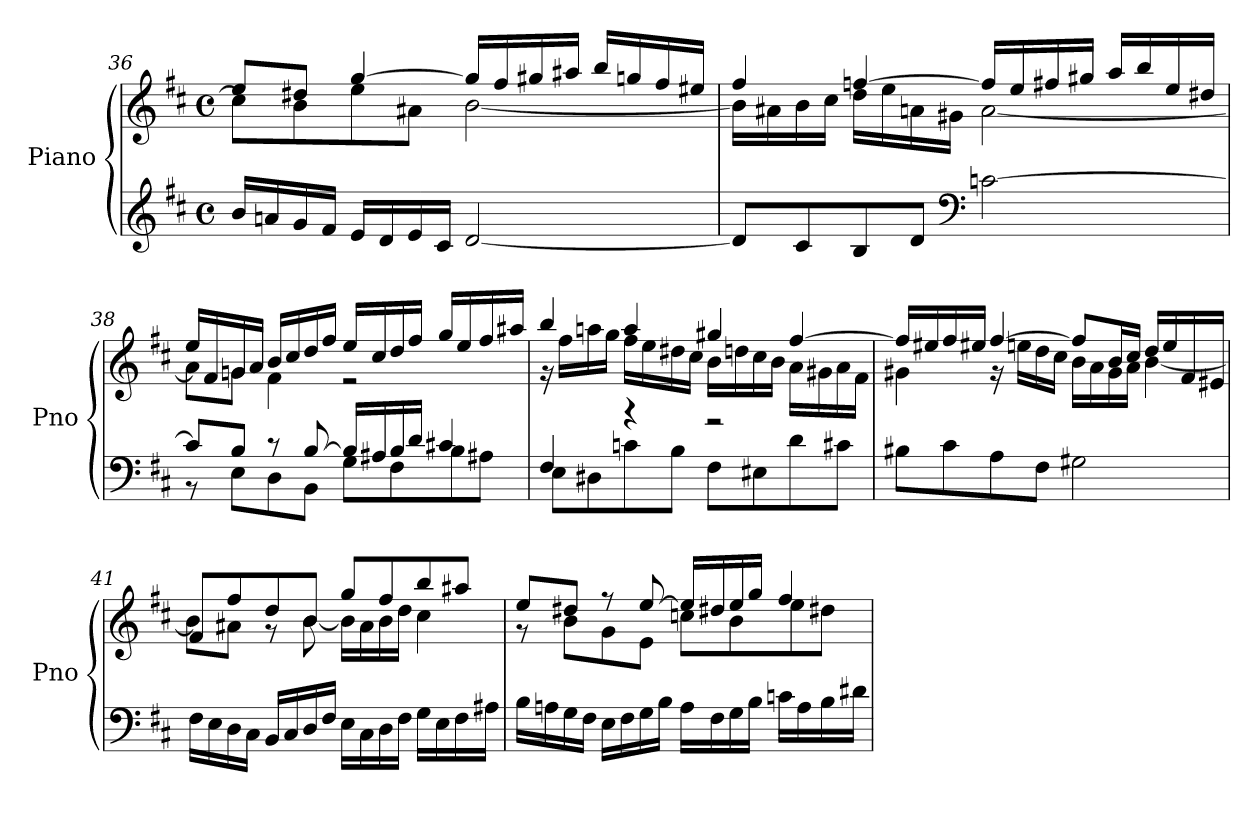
**kern	**kern
*part1	*part1
*staff2	*staff1
*I"Piano	*
*I'Pno	*
!!LO:PB:g=z
*clefG2	*clefG2
*k[f#c#]	*k[f#c#]
*M4/4	*M4/4
*met(c)	*met(c)
=36	=36
*	*^
16b/LL	8ee/L	8cc#\L]
16an/	.	.
16g/	8dd#X/J	8b\
16f#/JJ	.	.
16e/LL	[4gg/	8ee\
16d/	.	.
16e/	.	8a#X\J
16c#/JJ	.	.
[2d/	16gg/LL]	[2b\
.	16ff#/	.
.	16gg#X/	.
.	16aa#X/JJ	.
.	16bb/LL	.
.	16ggn/	.
.	16ff#/	.
.	16ee#X/JJ	.
=37	=37	=37
8d/L]	4ff#/	16b\LL]
.	.	16a#X\
8c#/	.	16b\
.	.	16cc#\JJ
8B/	[4ffn/	16dd\LL
.	.	16ee\
8d/J	.	16an\
.	.	16g#X\JJ
*clefF4	*	*
[2cn\	16ff/LL]	[2a\
.	16ee/	.
.	16ff#X/	.
.	16gg#X/JJ	.
.	16aa/LL	.
.	16bb/	.
.	16ee/	.
.	16dd#X/JJ	.
!!LO:LB:g=z	!!
=38	=38	=38
*^	*	*
8c/L]	8r	16ee/LL	8a\L]
.	.	16f#/	.
8B/J	8E\L	16gn/	8g\J
.	.	16a/JJ	.
8r	8D\	16b/LL	4f#\
.	.	16cc#/	.
[8B/	8BB\J	16dd/	.
.	.	16ff#/JJ	.
16B/LL]	8G\L	16ee/LL	2r
16A#X/	.	16cc#/	.
16B/	8F#\	16dd/	.
16d/JJ	.	16ff#/JJ	.
4c#X/	8B\	16gg/LL	.
.	.	16ee/	.
.	8A#X\J	16ff#/	.
.	.	16aa#X/JJ	.
=39	=39	=39	=39
4F#/	8E\L	4bb/	16r
.	.	.	16ff#\LL
.	8D#X\	.	16aan\
.	.	.	16gg\JJ
4r	8cn\	4aa/	16ff#\LL
.	.	.	16ee\
.	8B\J	.	16dd#X\
.	.	.	16cc#\JJ
2r	8F#\L	4gg#X/	16b\LL
.	.	.	16ddn\
.	8E#X\	.	16cc#\
.	.	.	16b\JJ
.	8d\	[4ff#/	16a\LL
.	.	.	16g#X\
.	8c#X\J	.	16a\
.	.	.	16f#\JJ
*v	*v	*	*
!!LO:LB:g=z	!!
=40	=40	=40
8B#X\L	16ff#/LL]	4g#X\
.	16ee#X/	.
8c#\	16ff#/	.
.	16ee#X/JJ	.
8A\	[4ff#/	16r
.	.	16een\LL
8F#\J	.	16dd\
.	.	16cc#\JJ
2G#X\	8ff#/L]	16b\LL
.	.	16a\
.	16b/L	16g#\
.	16cc#/JJ	16a\JJ
.	16dd/LL	[4b\
.	16ee/	.
.	16f#/	.
.	16e#X/JJ	.
=41	=41	=41
16F#\LL	8f#/L	8b\L]
16E\	.	.
16D\	8ff#/	8a#X\J
16C#\JJ	.	.
16BB/LL	8dd/	8r
16C#/	.	.
16D/	8b/J	[8b\
16F#/JJ	.	.
16E\LL	8gg/L	16b\LL]
16C#\	.	16a#\
16D\	8ff#/	16b\
16F#\JJ	.	16dd\JJ
16G\LL	8bb/	4cc#\
16E\	.	.
16F#\	8aa#X/J	.
16A#X\JJ	.	.
!!LO:LB:g=z	!!
=42	=42	=42
16B\LL	8ee/L	8r
16An\	.	.
16G\	8dd#X/J	8b\L
16F#\JJ	.	.
16E\LL	8r	8g\
16F#\	.	.
16G\	[8ee/	8e\J
16B\JJ	.	.
16A\LL	16ee/LL]	8ccn\L
16F#\	16dd#X/	.
16G\	16ee/	8b\
16B\JJ	16gg/JJ	.
16cn\LL	4ff#/	8ee\
16A\	.	.
16B\	.	8dd#X\J
16d#X\JJ	.	.
*	*v	*v
=	=
*-	*-
